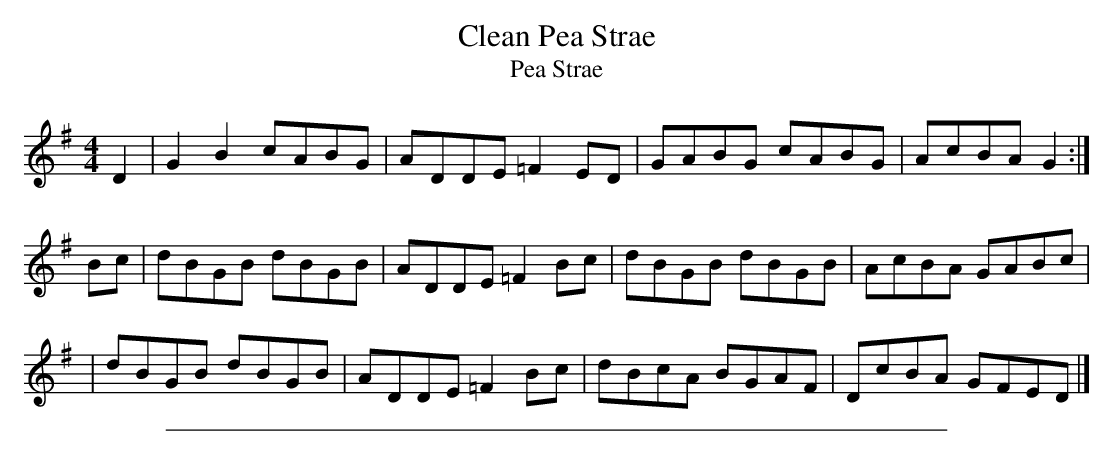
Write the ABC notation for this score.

X:1
T: Clean Pea Strae
T: Pea Strae
M:4/4
L:1/8
K:G
D2 | G2B2 cABG | ADDE =F2 ED | GABG cABG | AcBA G2 :|]
Bc | dBGB dBGB | ADDE =F2 Bc | dBGB dBGB | AcBA GABc |
   | dBGB dBGB | ADDE =F2 Bc | dBcA BGAF | DcBA GFED |]
